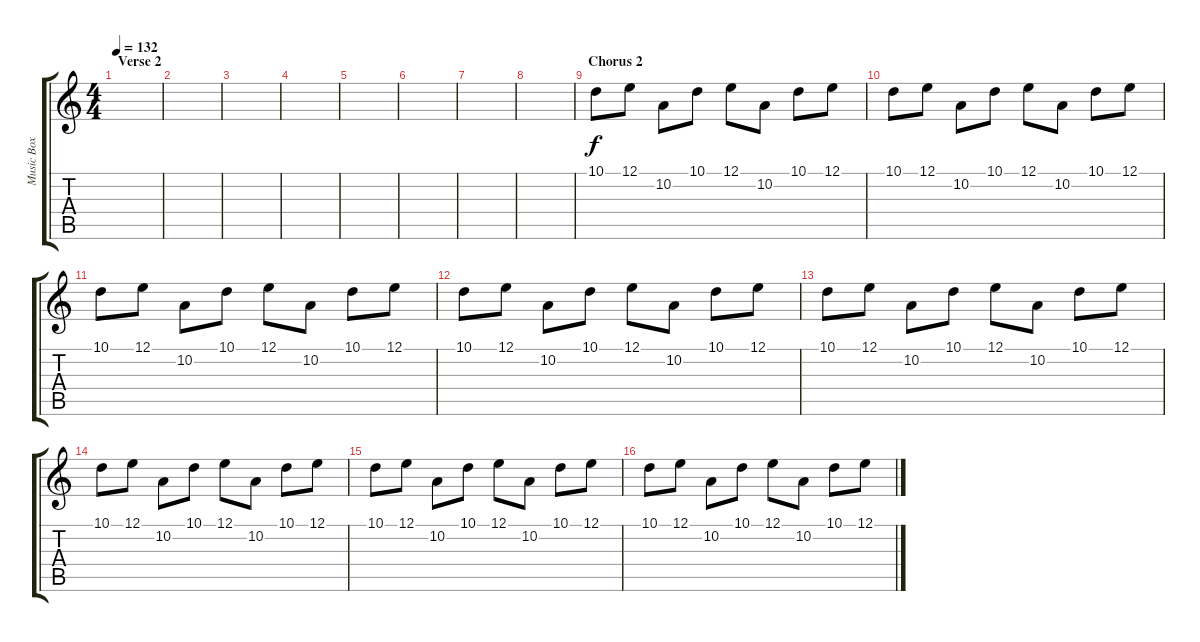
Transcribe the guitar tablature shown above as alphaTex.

\track ("Music Box" "Music Box") {instrument musicbox}
\staff {score tabs}
\tuning (E4 B3 G3 D3 A2 E2) {hide}
\ts (4 4)
\section ("" "Verse 2")
\tempo 132
\clef g2
\ks c
|
|
|
|
|
|
|
|
\section ("" "Chorus 2")
10.1.8 12.1.8 10.2.8 10.1.8 12.1.8 10.2.8 10.1.8 12.1.8 |
10.1.8 12.1.8 10.2.8 10.1.8 12.1.8 10.2.8 10.1.8 12.1.8 |
10.1.8 12.1.8 10.2.8 10.1.8 12.1.8 10.2.8 10.1.8 12.1.8 |
10.1.8 12.1.8 10.2.8 10.1.8 12.1.8 10.2.8 10.1.8 12.1.8 |
10.1.8 12.1.8 10.2.8 10.1.8 12.1.8 10.2.8 10.1.8 12.1.8 |
10.1.8 12.1.8 10.2.8 10.1.8 12.1.8 10.2.8 10.1.8 12.1.8 |
10.1.8 12.1.8 10.2.8 10.1.8 12.1.8 10.2.8 10.1.8 12.1.8 |
10.1.8 12.1.8 10.2.8 10.1.8 12.1.8 10.2.8 10.1.8 12.1.8
